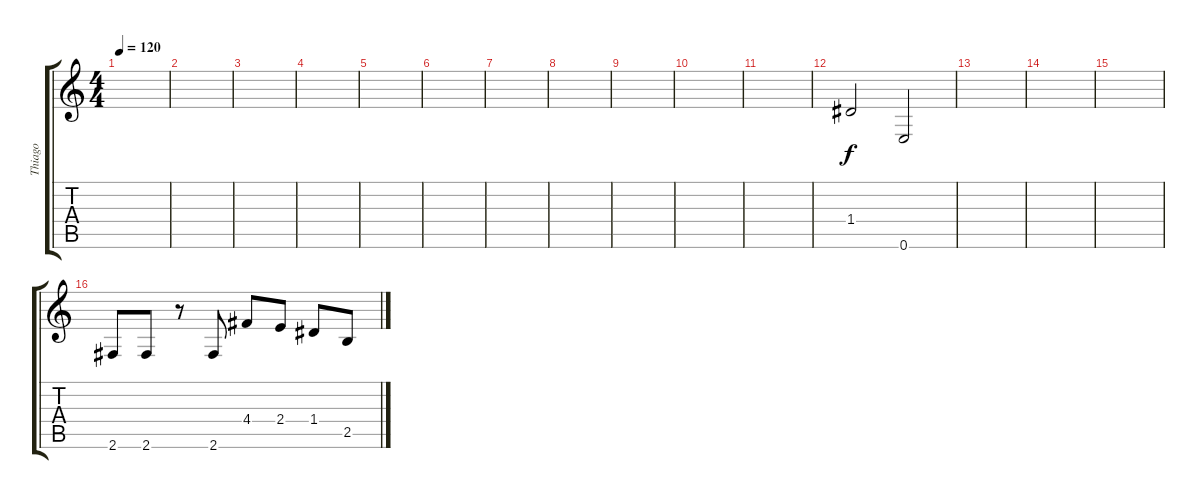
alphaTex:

\track ("Thiago" "Thiago") {instrument overdrivenguitar}
\staff {score tabs}
\tuning (E4 B3 G3 D3 A2 E2) {hide}
\ts (4 4)
\tempo 120
\clef g2
\ks c
|
|
|
|
|
|
|
|
|
|
|
1.4.2 0.6.2 |
|
|
|
2.6.8 2.6.8 r.8 2.6.8 4.4.8 2.4.8 1.4.8 2.5.8
